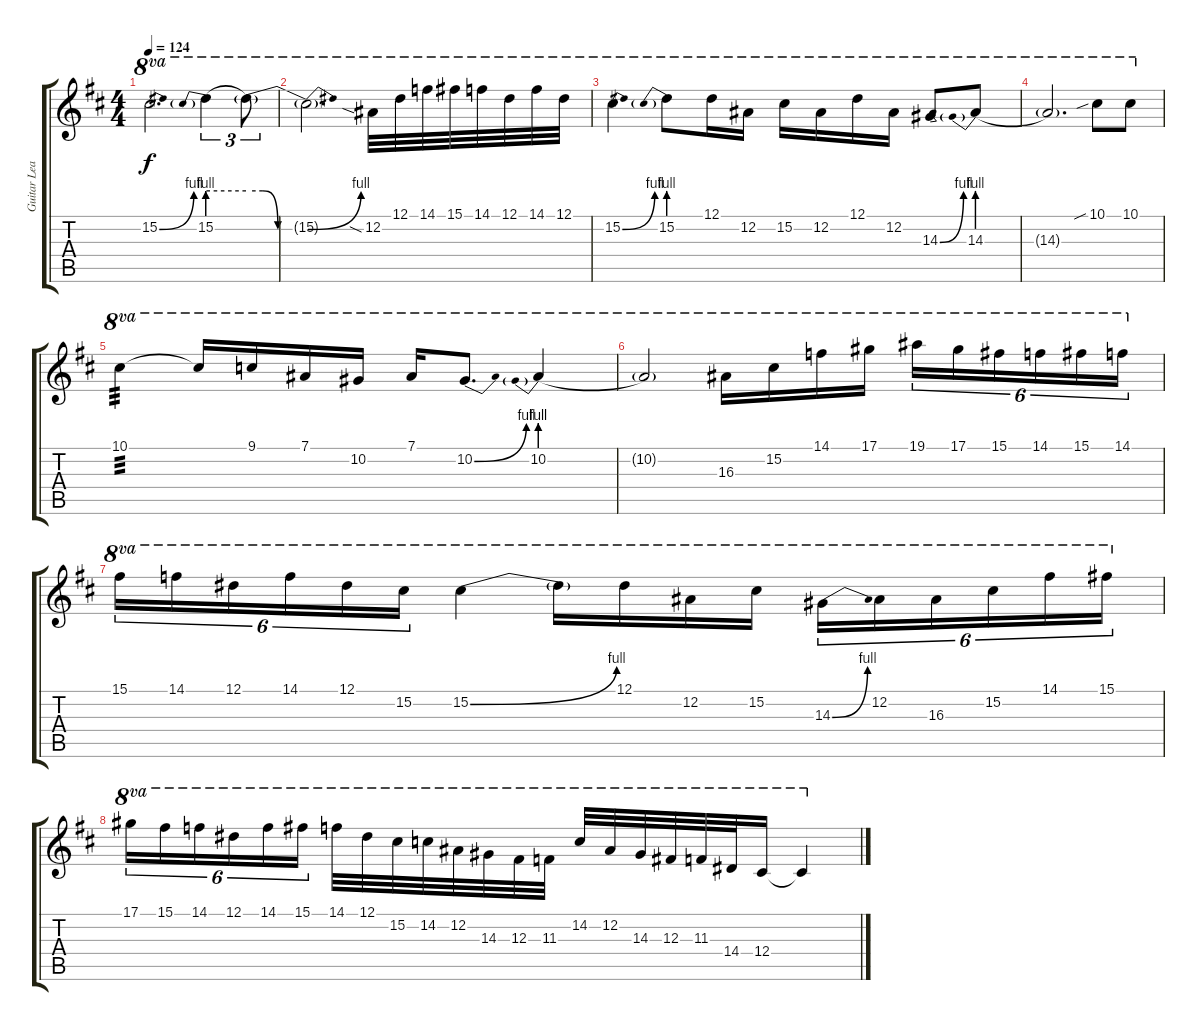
\track ("Guitar Lead" "Guitar Lea") {instrument distortionguitar}
\staff {score tabs}
\tuning (Eb4 Bb3 Gb3 Db3 Ab2 Eb2) {hide}
\ts (4 4)
\tempo 124
\clef g2
\ks d
15.2{be (bend 0 0 60 4)}.2{d ot 8va dy f} 15.2{be (prebend 0 4 60 4)}.4{tu (3 2) ot 8va} 15.2{be (custom 0 4 15 4 30 0 60 0) t}.8{tu (3 2) ot 8va} |
15.2{be (bend 0 0 60 4) t}.2{d ot 8va} 12.2{sia}.32{ot 8va} 12.1.32{ot 8va} 14.1.32{ot 8va} 15.1.32{ot 8va} 14.1.32{ot 8va} 12.1.32{ot 8va} 14.1.32{ot 8va} 12.1.32{ot 8va} |
15.2{be (bend 0 0 60 4)}.4{ot 8va} 15.2{be (prebend 0 4 60 4)}.8{ot 8va} 12.1.16{ot 8va} 12.2.16{ot 8va} 15.2.16{ot 8va} 12.2.16{ot 8va} 12.1.16{ot 8va} 12.2.16{ot 8va} 14.3{be (bend 0 0 60 4)}.8{ot 8va} 14.3{be (prebend 0 4 60 4)}.8{ot 8va} |
14.3{t}.2{d ot 8va} 10.1{sib}.8{ot 8va} 10.1.8{ot 8va} |
10.1.4{ot 8va tp 3} 10.1{t}.16{ot 8va} 9.1.16{ot 8va} 7.1.16{ot 8va} 10.2.16{ot 8va} 7.1.16{ot 8va} 10.2{be (bend 0 0 60 4)}.8{d ot 8va} 10.2{be (prebend 0 4 60 4)}.4{ot 8va} |
10.2{t}.2{ot 8va} 16.3.16{ot 8va} 15.2.16{ot 8va} 14.1.16{ot 8va} 17.1.16{ot 8va} 19.1.16{tu (6 4) ot 8va} 17.1.16{tu (6 4) ot 8va} 15.1.16{tu (6 4) ot 8va} 14.1.16{tu (6 4) ot 8va} 15.1.16{tu (6 4) ot 8va} 14.1.16{tu (6 4) ot 8va} |
15.1.16{tu (6 4) ot 8va} 14.1.16{tu (6 4) ot 8va} 12.1.16{tu (6 4) ot 8va} 14.1.16{tu (6 4) ot 8va} 12.1.16{tu (6 4) ot 8va} 15.2.16{tu (6 4) ot 8va} 15.2{be (bend 0 0 60 4)}.4{ot 8va} 15.2{t}.16{ot 8va} 12.1.16{ot 8va} 12.2.16{ot 8va} 15.2.16{ot 8va} 14.3{be (bend 0 0 60 4)}.16{tu (6 4) ot 8va} 12.2.16{tu (6 4) ot 8va} 16.3.16{tu (6 4) ot 8va} 15.2.16{tu (6 4) ot 8va} 14.1.16{tu (6 4) ot 8va} 15.1.16{tu (6 4) ot 8va} |
17.1.16{tu (6 4) ot 8va} 15.1.16{tu (6 4) ot 8va} 14.1.16{tu (6 4) ot 8va} 12.1.16{tu (6 4) ot 8va} 14.1.16{tu (6 4) ot 8va} 15.1.16{tu (6 4) ot 8va} 14.1.32{ot 8va} 12.1.32{ot 8va} 15.2.32{ot 8va} 14.2.32{ot 8va} 12.2.32{ot 8va} 14.3.32{ot 8va} 12.3.32{ot 8va} 11.3.32{ot 8va} 14.2.32{ot 8va} 12.2.32{ot 8va} 14.3.32{ot 8va} 12.3.32{ot 8va} 11.3.32{ot 8va} 14.4.32{ot 8va} 12.4.16{ot 8va} 12.4{t}.4{ot 8va}
